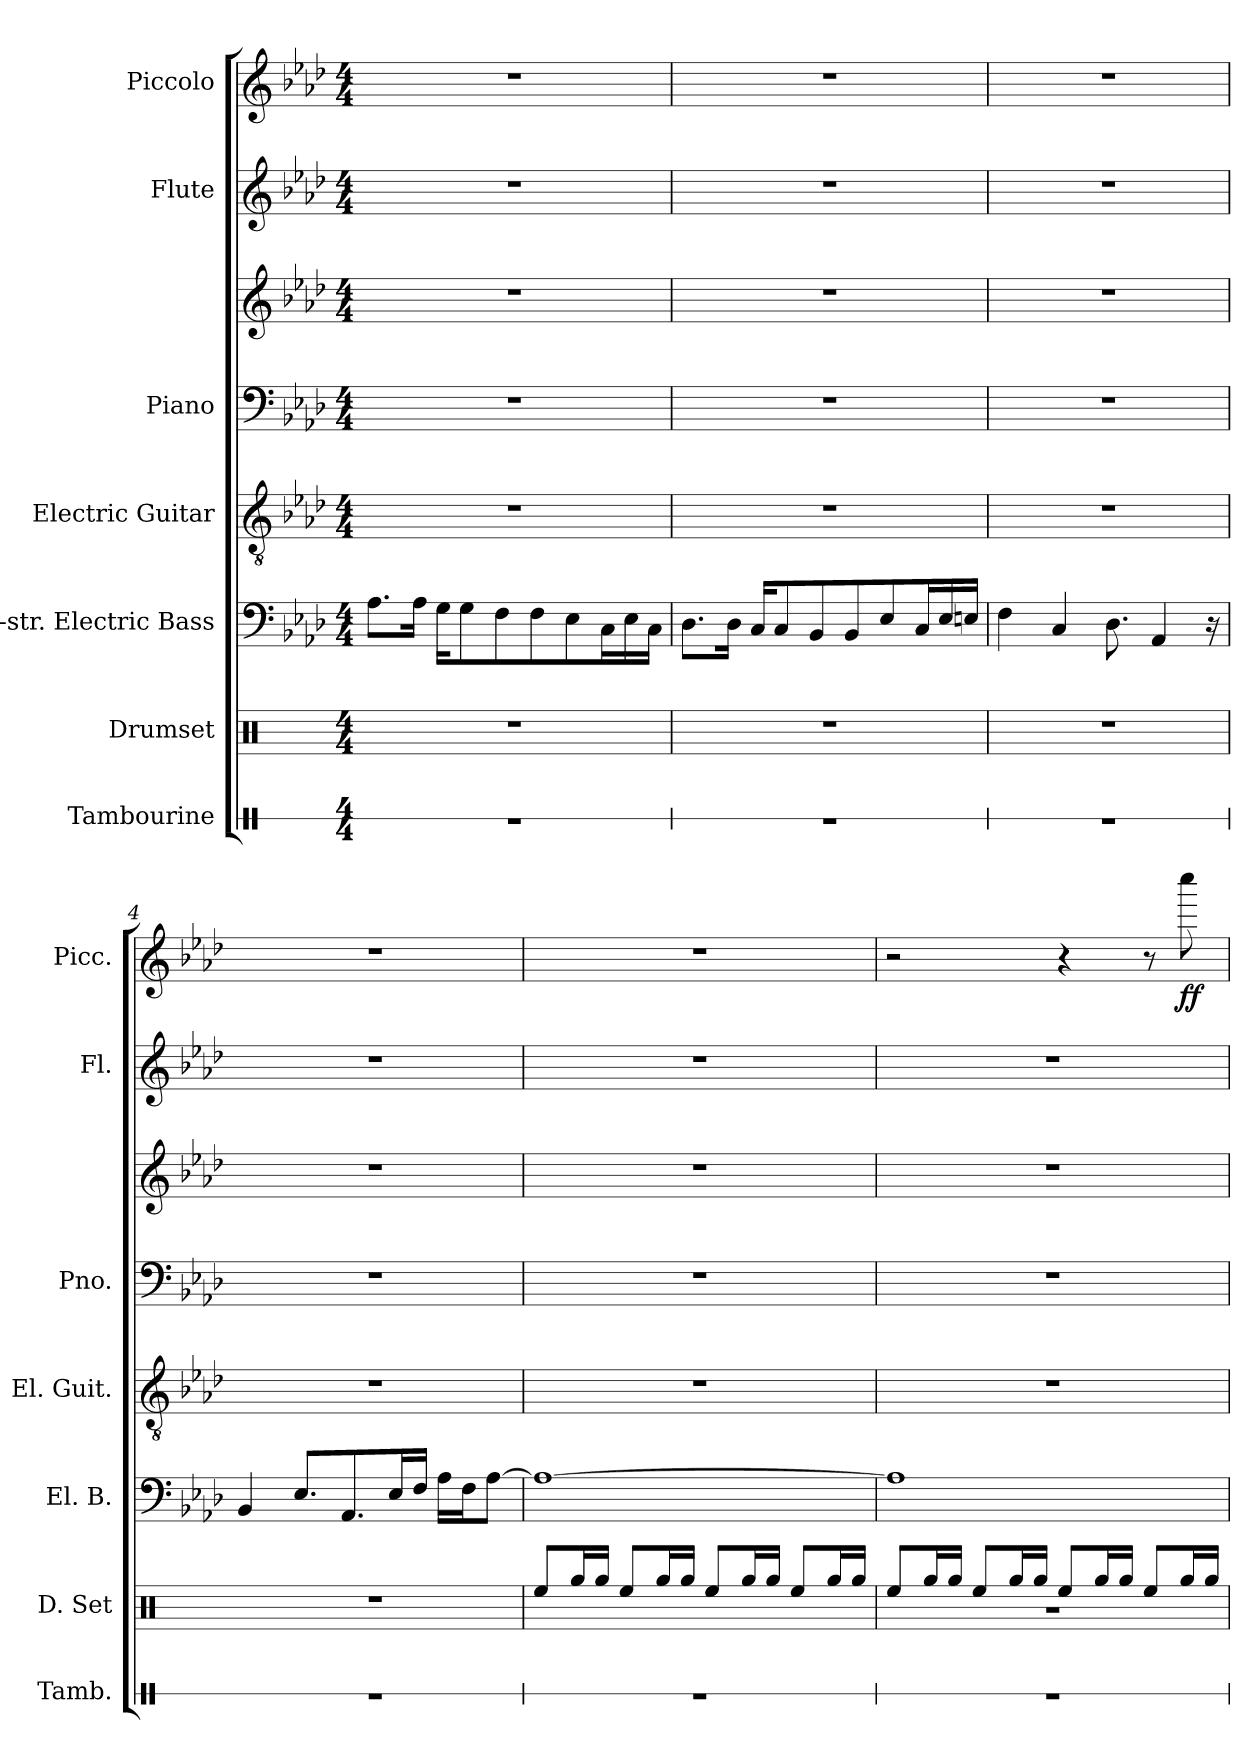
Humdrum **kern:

**kern	**kern	**kern	**kern	**kern	**kern	**kern	**kern	**dynam
*part7	*part6	*part5	*part4	*part3	*part3	*part2	*part1	*part1
*staff8	*staff7	*staff6	*staff5	*staff4	*staff3	*staff2	*staff1	*staff1
*I"Tambourine	*I"Drumset	*I"6-str. Electric Bass	*I"Electric Guitar	*I"Piano	*	*I"Flute	*I"Piccolo	*
*I'Tamb.	*I'D. Set	*I'El. B.	*I'El. Guit.	*I'Pno.	*	*I'Fl.	*I'Picc.	*
*stria1	*	*	*	*	*	*	*	*
*clefX	*clefX	*clefF4	*clefGv2	*clefF4	*clefG2	*clefG2	*clefG2	*
*	*	*ITrd7c12	*	*	*	*	*ITrd-7c-12	*
*k[]	*k[]	*k[b-e-a-d-]	*k[b-e-a-d-]	*k[b-e-a-d-]	*k[b-e-a-d-]	*k[b-e-a-d-]	*k[b-e-a-d-]	*
*M4/4	*M4/4	*M4/4	*M4/4	*M4/4	*M4/4	*M4/4	*M4/4	*
*MM70	*MM70	*MM70	*MM70	*MM70	*MM70	*MM70	*MM70	*
=1	=1	=1	=1	=1	=1	=1	=1	=1
1r	1r	8.AA-\L	1r	1r	1r	1r	1r	.
.	.	16AA-\Jk	.	.	.	.	.	.
.	.	16GG\KL	.	.	.	.	.	.
.	.	8GG\	.	.	.	.	.	.
.	.	8FF\	.	.	.	.	.	.
.	.	8FF\	.	.	.	.	.	.
.	.	8EE-\	.	.	.	.	.	.
.	.	16CC\L	.	.	.	.	.	.
.	.	16EE-\	.	.	.	.	.	.
.	.	16CC\JJ	.	.	.	.	.	.
=2	=2	=2	=2	=2	=2	=2	=2	=2
1r	1r	8.DD-\L	1r	1r	1r	1r	1r	.
.	.	16DD-\Jk	.	.	.	.	.	.
.	.	16CC/KL	.	.	.	.	.	.
.	.	8CC/	.	.	.	.	.	.
.	.	8BBB-/	.	.	.	.	.	.
.	.	8BBB-/	.	.	.	.	.	.
.	.	8EE-/	.	.	.	.	.	.
.	.	16CC/L	.	.	.	.	.	.
.	.	16EE-/	.	.	.	.	.	.
.	.	16EEn/JJ	.	.	.	.	.	.
=3	=3	=3	=3	=3	=3	=3	=3	=3
1r	1r	4FF\	1r	1r	1r	1r	1r	.
.	.	4CC/	.	.	.	.	.	.
.	.	8.DD-\	.	.	.	.	.	.
.	.	4AAA-/	.	.	.	.	.	.
.	.	16r	.	.	.	.	.	.
!!LO:PB:g=z
=4	=4	=4	=4	=4	=4	=4	=4	=4
1r	1r	4BBB-/	1r	1r	1r	1r	1r	.
.	.	8.EE-/L	.	.	.	.	.	.
.	.	8.AAA-/	.	.	.	.	.	.
.	.	16EE-/L	.	.	.	.	.	.
.	.	16FF/JJ	.	.	.	.	.	.
.	.	16AA-\LL	.	.	.	.	.	.
.	.	16FF\J	.	.	.	.	.	.
.	.	[8AA-\J	.	.	.	.	.	.
!!LO:PB:g=z
=5	=5	=5	=5	=5	=5	=5	=5	=5
1r	8Ree/L	1AA-_	1r	1r	1r	1r	1r	.
.	16Rgg/L	.	.	.	.	.	.	.
.	16Rgg/JJ	.	.	.	.	.	.	.
.	8Ree/L	.	.	.	.	.	.	.
.	16Rgg/L	.	.	.	.	.	.	.
.	16Rgg/JJ	.	.	.	.	.	.	.
.	8Ree/L	.	.	.	.	.	.	.
.	16Rgg/L	.	.	.	.	.	.	.
.	16Rgg/JJ	.	.	.	.	.	.	.
.	8Ree/L	.	.	.	.	.	.	.
.	16Rgg/L	.	.	.	.	.	.	.
.	16Rgg/JJ	.	.	.	.	.	.	.
=6	=6	=6	=6	=6	=6	=6	=6	=6
*	*^	*	*	*	*	*	*	*
1r	8Ree/L	1r	1AA-]	1r	1r	1r	1r	2r	.
.	16Rgg/L	.	.	.	.	.	.	.	.
.	16Rgg/JJ	.	.	.	.	.	.	.	.
.	8Ree/L	.	.	.	.	.	.	.	.
.	16Rgg/L	.	.	.	.	.	.	.	.
.	16Rgg/JJ	.	.	.	.	.	.	.	.
.	8Ree/L	.	.	.	.	.	.	4r	.
.	16Rgg/L	.	.	.	.	.	.	.	.
.	16Rgg/JJ	.	.	.	.	.	.	.	.
*	*	*	*	*	*	*	*	*MM100	*
.	8Ree/L	.	.	.	.	.	.	8r	.
!	!	!	!	!	!	!	!	!	!LO:DY:b
.	16Rgg/L	.	.	.	.	.	.	8ccccc\	ff
.	16Rgg/JJ	.	.	.	.	.	.	.	.
*	*v	*v	*	*	*	*	*	*	*
=	=	=	=	=	=	=	=	=
*-	*-	*-	*-	*-	*-	*-	*-	*-
